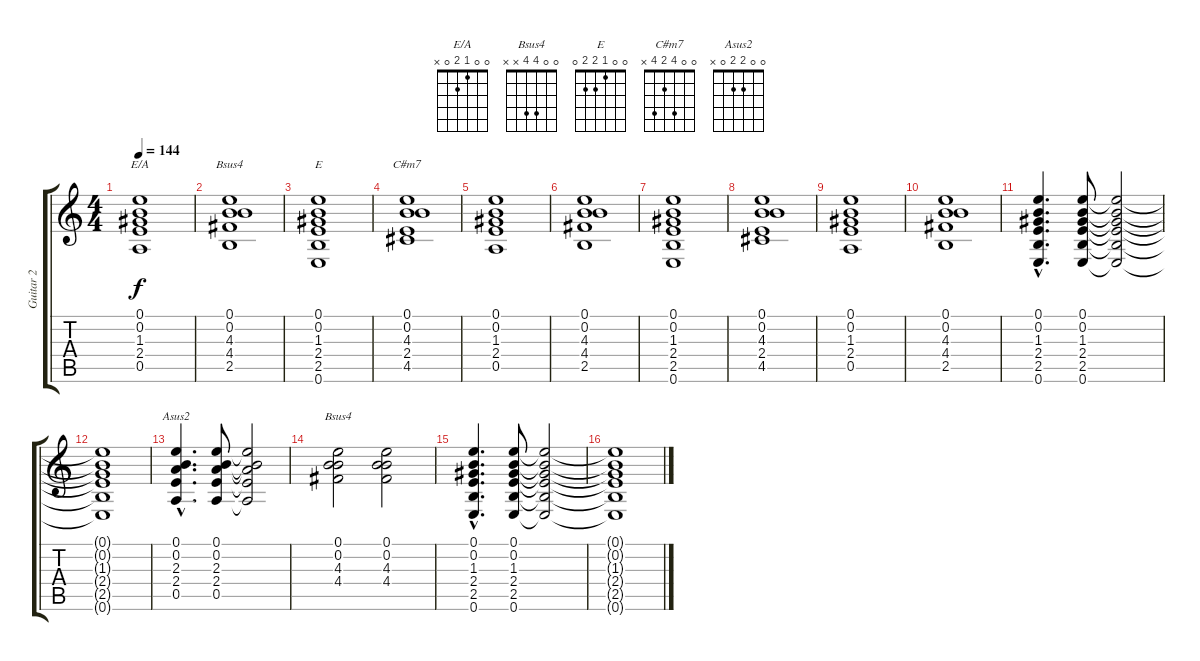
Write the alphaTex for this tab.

\track ("Guitar 2" "Guitar 2") {instrument acousticguitarsteel}
\staff {score tabs}
\tuning (E4 B3 G3 D3 A2 E2) {hide}
\chord ("E/A" 0 0 1 2 0 x)
\chord ("Bsus4" 0 0 4 4 2 x)
\chord ("E" 0 0 1 2 2 0)
\chord ("C#m7" 0 0 4 2 4 x)
\chord ("Asus2" 0 0 2 2 0 x)
\chord ("Bsus4" 0 0 4 4 x x)
\ts (4 4)
\tempo 144
\clef g2
\ks c
(0.1 0.2 1.3 2.4 0.5).1{ch "E/A" dy f} |
(0.1 0.2 4.3 4.4 2.5).1{ch "Bsus4"} |
(0.1 0.2 1.3 2.4 2.5 0.6).1{ch "E"} |
(0.1 0.2 4.3 2.4 4.5).1{ch "C#m7"} |
(0.1 0.2 1.3 2.4 0.5).1 |
(0.1 0.2 4.3 4.4 2.5).1 |
(0.1 0.2 1.3 2.4 2.5 0.6).1 |
(0.1 0.2 4.3 2.4 4.5).1 |
(0.1 0.2 1.3 2.4 0.5).1 |
(0.1 0.2 4.3 4.4 2.5).1 |
(0.1{hac} 0.2{hac} 1.3{hac} 2.4{hac} 2.5{hac} 0.6{hac}).4{d} (0.1 0.2 1.3 2.4 2.5 0.6).8 (0.1{t} 0.2{t} 1.3{t} 2.4{t} 2.5{t} 0.6{t}).2 |
(0.1{t} 0.2{t} 1.3{t} 2.4{t} 2.5{t} 0.6{t}).1 |
(0.1{hac} 0.2{hac} 2.3{hac} 2.4{hac} 0.5{hac}).4{d ch "Asus2"} (0.1 0.2 2.3 2.4 0.5).8 (0.1{t} 0.2{t} 2.3{t} 2.4{t} 0.5{t}).2 |
(0.1 0.2 4.3 4.4).2{ch "Bsus4"} (0.1 0.2 4.3 4.4).2 |
(0.1{hac} 0.2{hac} 1.3{hac} 2.4{hac} 2.5{hac} 0.6{hac}).4{d} (0.1 0.2 1.3 2.4 2.5 0.6).8 (0.1{t} 0.2{t} 1.3{t} 2.4{t} 2.5{t} 0.6{t}).2 |
(0.1{t} 0.2{t} 1.3{t} 2.4{t} 2.5{t} 0.6{t}).1
